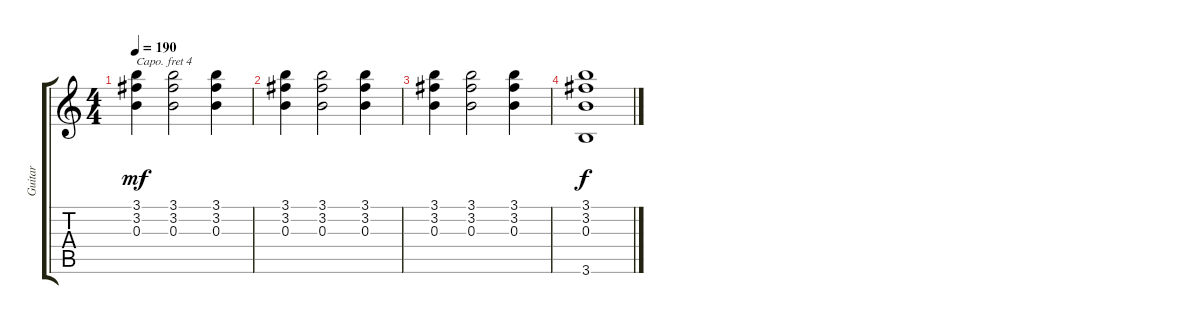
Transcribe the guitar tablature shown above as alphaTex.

\track ("Guitar" "Guitar") {instrument acousticguitarnylon}
\staff {score tabs}
\capo 4
\tuning (E4 B3 G3 D3 A2 E2) {hide}
\ts (4 4)
\tempo 190
\clef g2
\ks c
(3.1 3.2 0.3).4{dy mf} (3.1 3.2 0.3).2 (3.1 3.2 0.3).4 |
(3.1 3.2 0.3).4 (3.1 3.2 0.3).2 (3.1 3.2 0.3).4 |
(3.1 3.2 0.3).4 (3.1 3.2 0.3).2 (3.1 3.2 0.3).4 |
(3.1 3.2 0.3 3.6).1{dy f}
